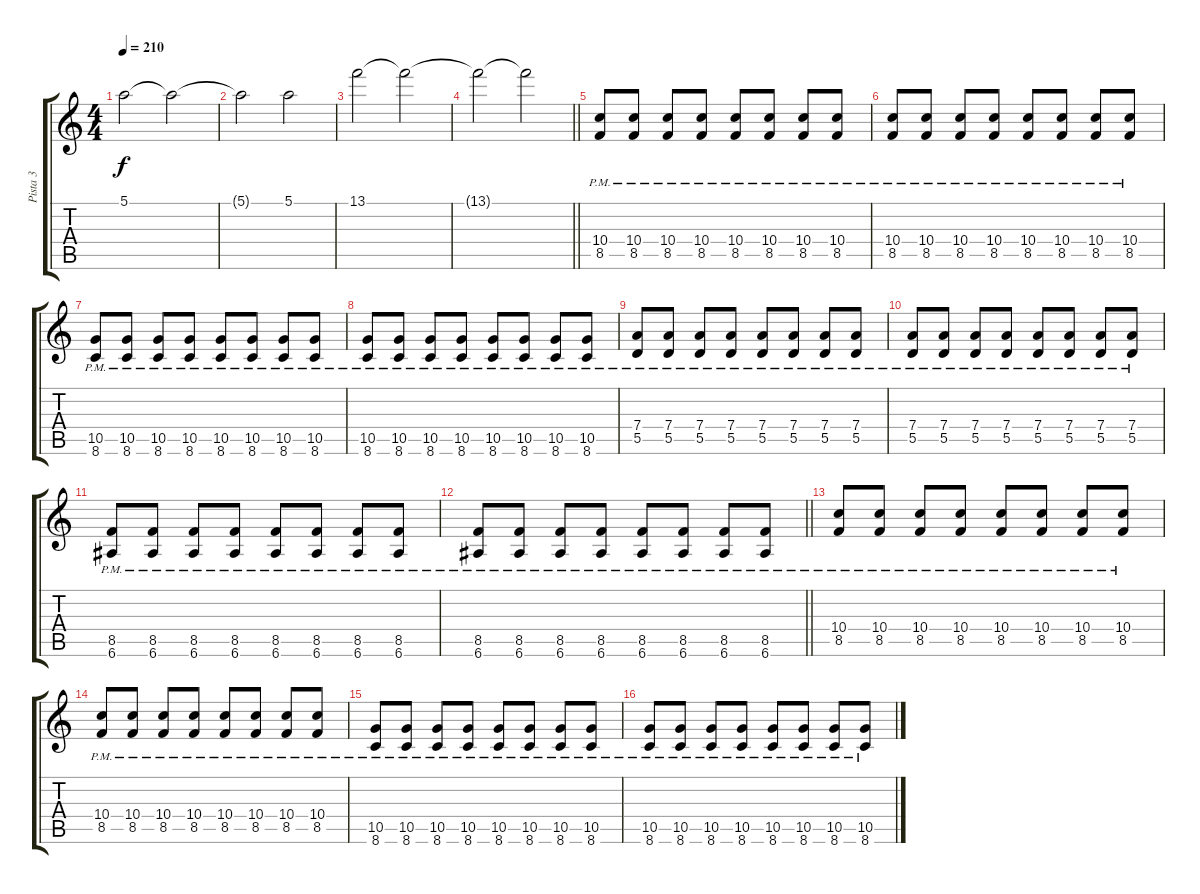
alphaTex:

\track ("Pista 3" "Pista 3") {instrument distortionguitar}
\staff {score tabs}
\tuning (E4 B3 G3 D3 A2 E2) {hide}
\ts (4 4)
\tempo 210
\clef g2
\ks c
5.1.2{dy f} 5.1{t}.2 |
5.1{t}.2 5.1.2 |
13.1.2 13.1{t}.2 |
\barLineRight lightlight
13.1{t}.2 13.1{t}.2 |
(10.4{pm} 8.5{pm}).8 (10.4{pm} 8.5{pm}).8 (10.4{pm} 8.5{pm}).8 (10.4{pm} 8.5{pm}).8 (10.4{pm} 8.5{pm}).8 (10.4{pm} 8.5{pm}).8 (10.4{pm} 8.5{pm}).8 (10.4{pm} 8.5{pm}).8 |
(10.4{pm} 8.5{pm}).8 (10.4{pm} 8.5{pm}).8 (10.4{pm} 8.5{pm}).8 (10.4{pm} 8.5{pm}).8 (10.4{pm} 8.5{pm}).8 (10.4{pm} 8.5{pm}).8 (10.4{pm} 8.5{pm}).8 (10.4{pm} 8.5{pm}).8 |
(10.5{pm} 8.6{pm}).8 (10.5{pm} 8.6{pm}).8 (10.5{pm} 8.6{pm}).8 (10.5{pm} 8.6{pm}).8 (10.5{pm} 8.6{pm}).8 (10.5{pm} 8.6{pm}).8 (10.5{pm} 8.6{pm}).8 (10.5{pm} 8.6{pm}).8 |
(10.5{pm} 8.6{pm}).8 (10.5{pm} 8.6{pm}).8 (10.5{pm} 8.6{pm}).8 (10.5{pm} 8.6{pm}).8 (10.5{pm} 8.6{pm}).8 (10.5{pm} 8.6{pm}).8 (10.5{pm} 8.6{pm}).8 (10.5{pm} 8.6{pm}).8 |
(7.4{pm} 5.5{pm}).8 (7.4{pm} 5.5{pm}).8 (7.4{pm} 5.5{pm}).8 (7.4{pm} 5.5{pm}).8 (7.4{pm} 5.5{pm}).8 (7.4{pm} 5.5{pm}).8 (7.4{pm} 5.5{pm}).8 (7.4{pm} 5.5{pm}).8 |
(7.4{pm} 5.5{pm}).8 (7.4{pm} 5.5{pm}).8 (7.4{pm} 5.5{pm}).8 (7.4{pm} 5.5{pm}).8 (7.4{pm} 5.5{pm}).8 (7.4{pm} 5.5{pm}).8 (7.4{pm} 5.5{pm}).8 (7.4{pm} 5.5{pm}).8 |
(8.5{pm} 6.6{pm}).8 (8.5{pm} 6.6{pm}).8 (8.5{pm} 6.6{pm}).8 (8.5{pm} 6.6{pm}).8 (8.5{pm} 6.6{pm}).8 (8.5{pm} 6.6{pm}).8 (8.5{pm} 6.6{pm}).8 (8.5{pm} 6.6{pm}).8 |
\barLineRight lightlight
(8.5{pm} 6.6{pm}).8 (8.5{pm} 6.6{pm}).8 (8.5{pm} 6.6{pm}).8 (8.5{pm} 6.6{pm}).8 (8.5{pm} 6.6{pm}).8 (8.5{pm} 6.6{pm}).8 (8.5{pm} 6.6{pm}).8 (8.5{pm} 6.6{pm}).8 |
(10.4{pm} 8.5{pm}).8 (10.4{pm} 8.5{pm}).8 (10.4{pm} 8.5{pm}).8 (10.4{pm} 8.5{pm}).8 (10.4{pm} 8.5{pm}).8 (10.4{pm} 8.5{pm}).8 (10.4{pm} 8.5{pm}).8 (10.4{pm} 8.5).8 |
(10.4{pm} 8.5{pm}).8 (10.4{pm} 8.5{pm}).8 (10.4{pm} 8.5{pm}).8 (10.4{pm} 8.5{pm}).8 (10.4{pm} 8.5{pm}).8 (10.4{pm} 8.5{pm}).8 (10.4{pm} 8.5{pm}).8 (10.4{pm} 8.5{pm}).8 |
(10.5{pm} 8.6{pm}).8 (10.5{pm} 8.6{pm}).8 (10.5{pm} 8.6{pm}).8 (10.5{pm} 8.6{pm}).8 (10.5{pm} 8.6{pm}).8 (10.5{pm} 8.6{pm}).8 (10.5{pm} 8.6{pm}).8 (10.5 8.6{pm}).8 |
(10.5{pm} 8.6{pm}).8 (10.5{pm} 8.6{pm}).8 (10.5{pm} 8.6{pm}).8 (10.5{pm} 8.6{pm}).8 (10.5{pm} 8.6{pm}).8 (10.5{pm} 8.6{pm}).8 (10.5{pm} 8.6{pm}).8 (10.5{pm} 8.6{pm}).8
